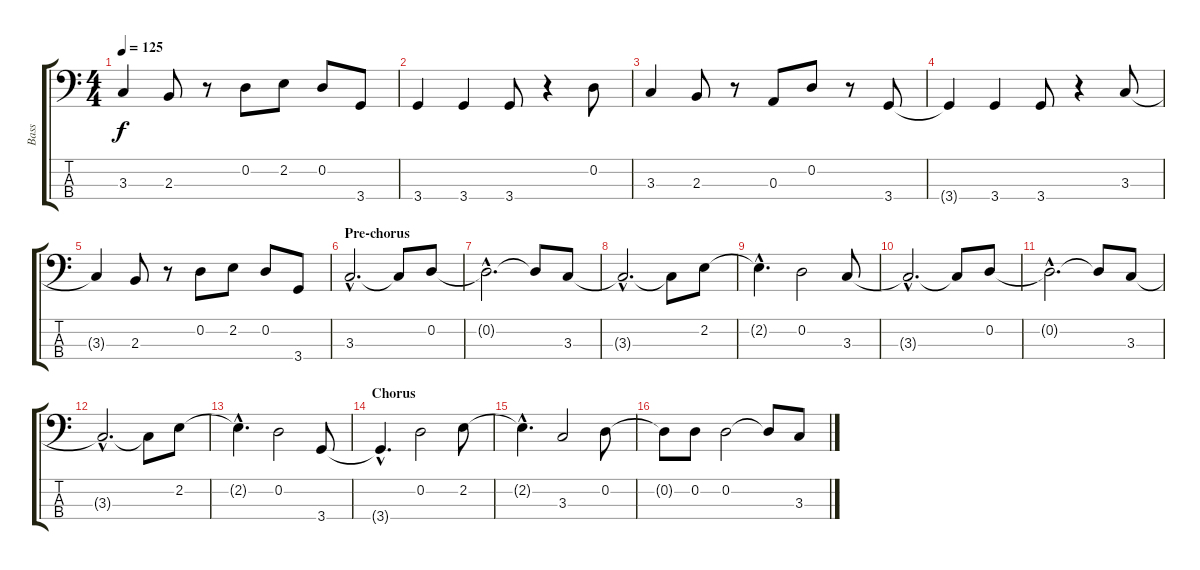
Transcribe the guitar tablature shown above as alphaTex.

\track ("Bass" "Bass") {instrument electricbassfinger}
\staff {score tabs}
\tuning (G2 D2 A1 E1) {hide}
\ts (4 4)
\tempo 125
\clef f4
\ks c
3.3{t}.4{dy f} 2.3.8 r.8 0.2.8 2.2.8 0.2.8 3.4.8 |
3.4.4 3.4.4 3.4.8 r.4 0.2.8 |
3.3.4 2.3.8 r.8 0.3.8 0.2.8 r.8 3.4.8 |
3.4{t}.4 3.4.4 3.4.8 r.4 3.3.8 |
3.3{t}.4 2.3.8 r.8 0.2.8 2.2.8 0.2.8 3.4.8 |
\section ("" "Pre-chorus")
3.3{hac}.2{d} 3.3{t}.8 0.2.8 |
0.2{hac t}.2{d} 0.2{t}.8 3.3.8 |
3.3{hac t}.2{d} 3.3{t}.8 2.2.8 |
2.2{hac t}.4{d} 0.2.2 3.3.8 |
3.3{hac t}.2{d} 3.3{t}.8 0.2.8 |
0.2{hac t}.2{d} 0.2{t}.8 3.3.8 |
3.3{hac t}.2{d} 3.3{t}.8 2.2.8 |
2.2{hac t}.4{d} 0.2.2 3.4.8 |
\section ("" "Chorus")
3.4{hac t}.4{d} 0.2.2 2.2.8 |
2.2{hac t}.4{d} 3.3.2 0.2.8 |
0.2{t}.8 0.2.8 0.2.2 0.2{t}.8 3.3.8
